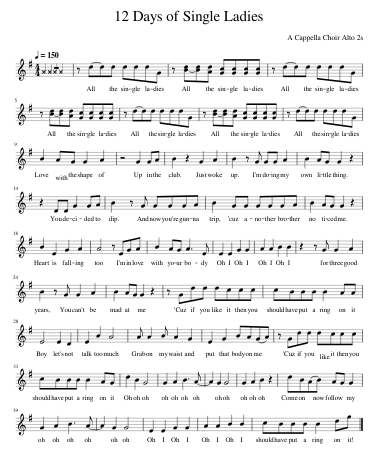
X:1
L:1/8
Q:1/4=150
M:4/4
I:linebreak $
K:G
V:1 treble
V:1
 z8 | z d-dd dddG | z [B-d][Bd][Ad] [Gc][Gc][Gc][Gc] | z d-dd dddG |$ z [B-d][Bd][Ad] [Gc][Gc][Gc][Gc] | %5
 z d-dd dddG | z [B-d][Bd][Ad] [Gc][Gc][Gc][Gc] | z d-dd dddG |$ B2 AG G2 A2 | z4 G2 GA | %10
 B2 z2 G2 A2 | B2 z G GG A2 | B2 AG G2 z2 |$ z2 DD G2 GA | B2 z G GGGA | %15
 B2 GG GGGA | B2 AG G2 z2 |$ B2 E2 G2 A2 | A4 z EGA | B2 AG A3 E | %20
 E2 E2 G2 G2 | A2 A2 B2 B2 | z2 z G G2 A2 |$ B2 z G G2 A2 | B2 AG G2 z2 | %25
 z Gdd dccc | cBBB B2 AA |$ E4 E2 D2 | E2 B2 A4 | A A2 B A2 G2 | %30
 E2 G2 BA(GA) | z Gdd dccc |$ cBBB B2 AG | d2 B2 G4 | G2 A2 B3 A- | %35
 A2 G2 G4 | G2 A2 B2 z2 | dB(AB) AG G2 |$ G2 A2 B3 A- | A2 G2 G4 | %40
 E2 E2 G2 G2 | A2 A2 B2 B2 | cBBB B2 dg |] %43
